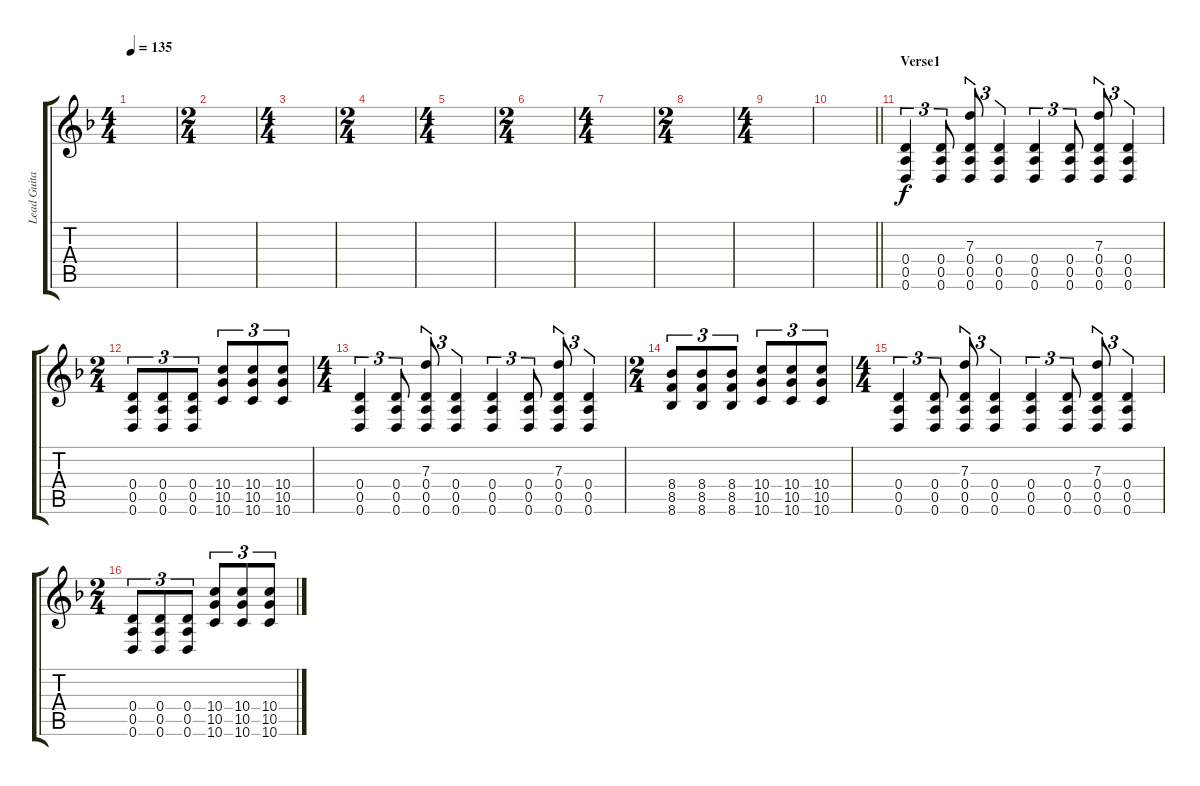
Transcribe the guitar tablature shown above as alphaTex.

\track ("Lead Guitar" "Lead Guita") {instrument distortionguitar}
\staff {score tabs}
\tuning (E4 B3 G3 D3 A2 D2) {hide}
\ts (4 4)
\tempo 135
\clef g2
\ks dminor
|
\ts (2 4)
|
\ts (4 4)
|
\ts (2 4)
|
\ts (4 4)
|
\ts (2 4)
|
\ts (4 4)
|
\ts (2 4)
|
\ts (4 4)
|
\barLineRight lightlight
|
\section ("" "Verse1")
(0.4 0.5 0.6).4{tu (3 2)} (0.4 0.5 0.6).8{tu (3 2)} (7.3 0.4 0.5 0.6).8{tu (3 2)} (0.4 0.5 0.6).4{tu (3 2)} (0.4 0.5 0.6).4{tu (3 2)} (0.4 0.5 0.6).8{tu (3 2)} (7.3 0.4 0.5 0.6).8{tu (3 2)} (0.4 0.5 0.6).4{tu (3 2)} |
\ts (2 4)
(0.4 0.5 0.6).8{tu (3 2)} (0.4 0.5 0.6).8{tu (3 2)} (0.4 0.5 0.6).8{tu (3 2)} (10.4 10.5 10.6).8{tu (3 2)} (10.4 10.5 10.6).8{tu (3 2)} (10.4 10.5 10.6).8{tu (3 2)} |
\ts (4 4)
(0.4 0.5 0.6).4{tu (3 2)} (0.4 0.5 0.6).8{tu (3 2)} (7.3 0.4 0.5 0.6).8{tu (3 2)} (0.4 0.5 0.6).4{tu (3 2)} (0.4 0.5 0.6).4{tu (3 2)} (0.4 0.5 0.6).8{tu (3 2)} (7.3 0.4 0.5 0.6).8{tu (3 2)} (0.4 0.5 0.6).4{tu (3 2)} |
\ts (2 4)
(8.4 8.5 8.6).8{tu (3 2)} (8.4 8.5 8.6).8{tu (3 2)} (8.4 8.5 8.6).8{tu (3 2)} (10.4 10.5 10.6).8{tu (3 2)} (10.4 10.5 10.6).8{tu (3 2)} (10.4 10.5 10.6).8{tu (3 2)} |
\ts (4 4)
(0.4 0.5 0.6).4{tu (3 2)} (0.4 0.5 0.6).8{tu (3 2)} (7.3 0.4 0.5 0.6).8{tu (3 2)} (0.4 0.5 0.6).4{tu (3 2)} (0.4 0.5 0.6).4{tu (3 2)} (0.4 0.5 0.6).8{tu (3 2)} (7.3 0.4 0.5 0.6).8{tu (3 2)} (0.4 0.5 0.6).4{tu (3 2)} |
\ts (2 4)
(0.4 0.5 0.6).8{tu (3 2)} (0.4 0.5 0.6).8{tu (3 2)} (0.4 0.5 0.6).8{tu (3 2)} (10.4 10.5 10.6).8{tu (3 2)} (10.4 10.5 10.6).8{tu (3 2)} (10.4 10.5 10.6).8{tu (3 2)}
